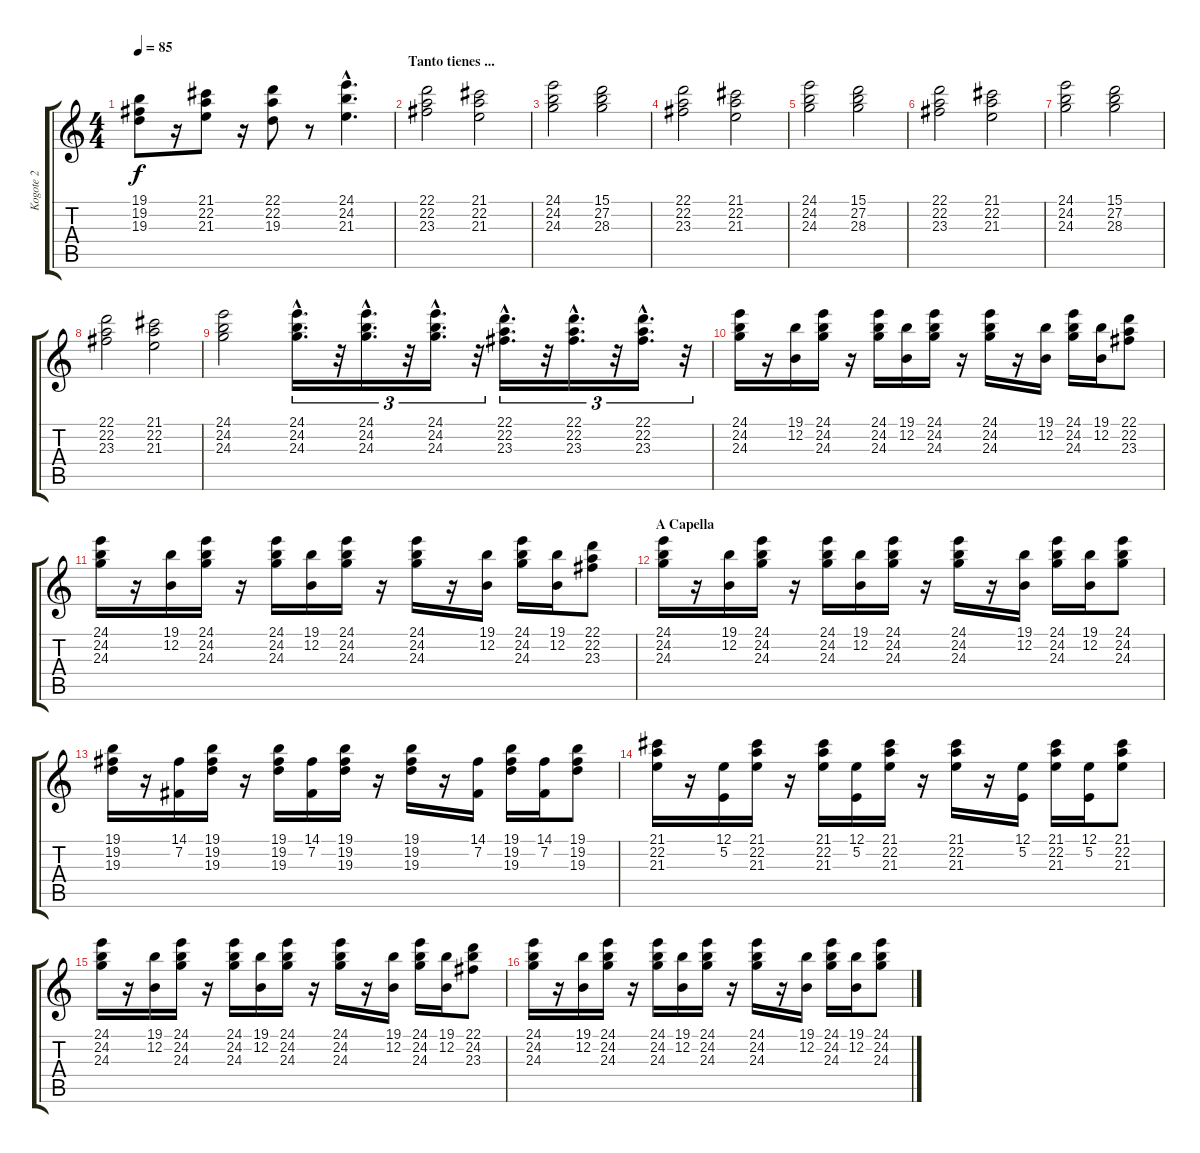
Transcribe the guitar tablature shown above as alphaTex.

\track ("Kogote 2" "Kogote 2") {instrument drawbarorgan}
\staff {score tabs}
\tuning (E4 B3 G3 D3 A2 E2) {hide}
\ts (4 4)
\tempo 85
\clef g2
\ks c
(19.1 19.2 19.3).8{dy f} r.16 (21.1 22.2 21.3).8 r.16 (22.1 22.2 19.3).8 r.8 (24.1{hac} 24.2{hac} 21.3{hac}).4{d} |
\section ("" "Tanto tienes ...")
(22.1 22.2 23.3).2 (21.1 22.2 21.3).2 |
(24.1 24.2 24.3).2 (15.1 27.2 28.3).2 |
(22.1 22.2 23.3).2 (21.1 22.2 21.3).2 |
(24.1 24.2 24.3).2 (15.1 27.2 28.3).2 |
(22.1 22.2 23.3).2 (21.1 22.2 21.3).2 |
(24.1 24.2 24.3).2 (15.1 27.2 28.3).2 |
(22.1 22.2 23.3).2 (21.1 22.2 21.3).2 |
(24.1 24.2 24.3).2 (24.1{hac} 24.2{hac} 24.3{hac}).16{d tu (3 2)} r.32{tu (3 2)} (24.1{hac} 24.2{hac} 24.3{hac}).16{d tu (3 2)} r.32{tu (3 2)} (24.1{hac} 24.2{hac} 24.3{hac}).16{d tu (3 2)} r.32{tu (3 2)} (22.1{hac} 22.2{hac} 23.3{hac}).16{d tu (3 2)} r.32{tu (3 2)} (22.1{hac} 22.2{hac} 23.3{hac}).16{d tu (3 2)} r.32{tu (3 2)} (22.1{hac} 22.2{hac} 23.3{hac}).16{d tu (3 2)} r.32{tu (3 2)} |
(24.1 24.2 24.3).16 r.16 (19.1 12.2).16 (24.1 24.2 24.3).16 r.16 (24.1 24.2 24.3).16 (19.1 12.2).16 (24.1 24.2 24.3).16 r.16 (24.1 24.2 24.3).16 r.16 (19.1 12.2).16 (24.1 24.2 24.3).16 (19.1 12.2).16 (22.1 22.2 23.3).8 |
(24.1 24.2 24.3).16 r.16 (19.1 12.2).16 (24.1 24.2 24.3).16 r.16 (24.1 24.2 24.3).16 (19.1 12.2).16 (24.1 24.2 24.3).16 r.16 (24.1 24.2 24.3).16 r.16 (19.1 12.2).16 (24.1 24.2 24.3).16 (19.1 12.2).16 (22.1 22.2 23.3).8 |
\section ("" "A Capella")
(24.1 24.2 24.3).16 r.16 (19.1 12.2).16 (24.1 24.2 24.3).16 r.16 (24.1 24.2 24.3).16 (19.1 12.2).16 (24.1 24.2 24.3).16 r.16 (24.1 24.2 24.3).16 r.16 (19.1 12.2).16 (24.1 24.2 24.3).16 (19.1 12.2).16 (24.1 24.2 24.3).8 |
(19.1 19.2 19.3).16 r.16 (14.1 7.2).16 (19.1 19.2 19.3).16 r.16 (19.1 19.2 19.3).16 (14.1 7.2).16 (19.1 19.2 19.3).16 r.16 (19.1 19.2 19.3).16 r.16 (14.1 7.2).16 (19.1 19.2 19.3).16 (14.1 7.2).16 (19.1 19.2 19.3).8 |
(21.1 22.2 21.3).16 r.16 (12.1 5.2).16 (21.1 22.2 21.3).16 r.16 (21.1 22.2 21.3).16 (12.1 5.2).16 (21.1 22.2 21.3).16 r.16 (21.1 22.2 21.3).16 r.16 (12.1 5.2).16 (21.1 22.2 21.3).16 (12.1 5.2).16 (21.1 22.2 21.3).8 |
(24.1 24.2 24.3).16 r.16 (19.1 12.2).16 (24.1 24.2 24.3).16 r.16 (24.1 24.2 24.3).16 (19.1 12.2).16 (24.1 24.2 24.3).16 r.16 (24.1 24.2 24.3).16 r.16 (19.1 12.2).16 (24.1 24.2 24.3).16 (19.1 12.2).16 (22.1 24.2 23.3).8 |
(24.1 24.2 24.3).16 r.16 (19.1 12.2).16 (24.1 24.2 24.3).16 r.16 (24.1 24.2 24.3).16 (19.1 12.2).16 (24.1 24.2 24.3).16 r.16 (24.1 24.2 24.3).16 r.16 (19.1 12.2).16 (24.1 24.2 24.3).16 (19.1 12.2).16 (24.1 24.2 24.3).8
